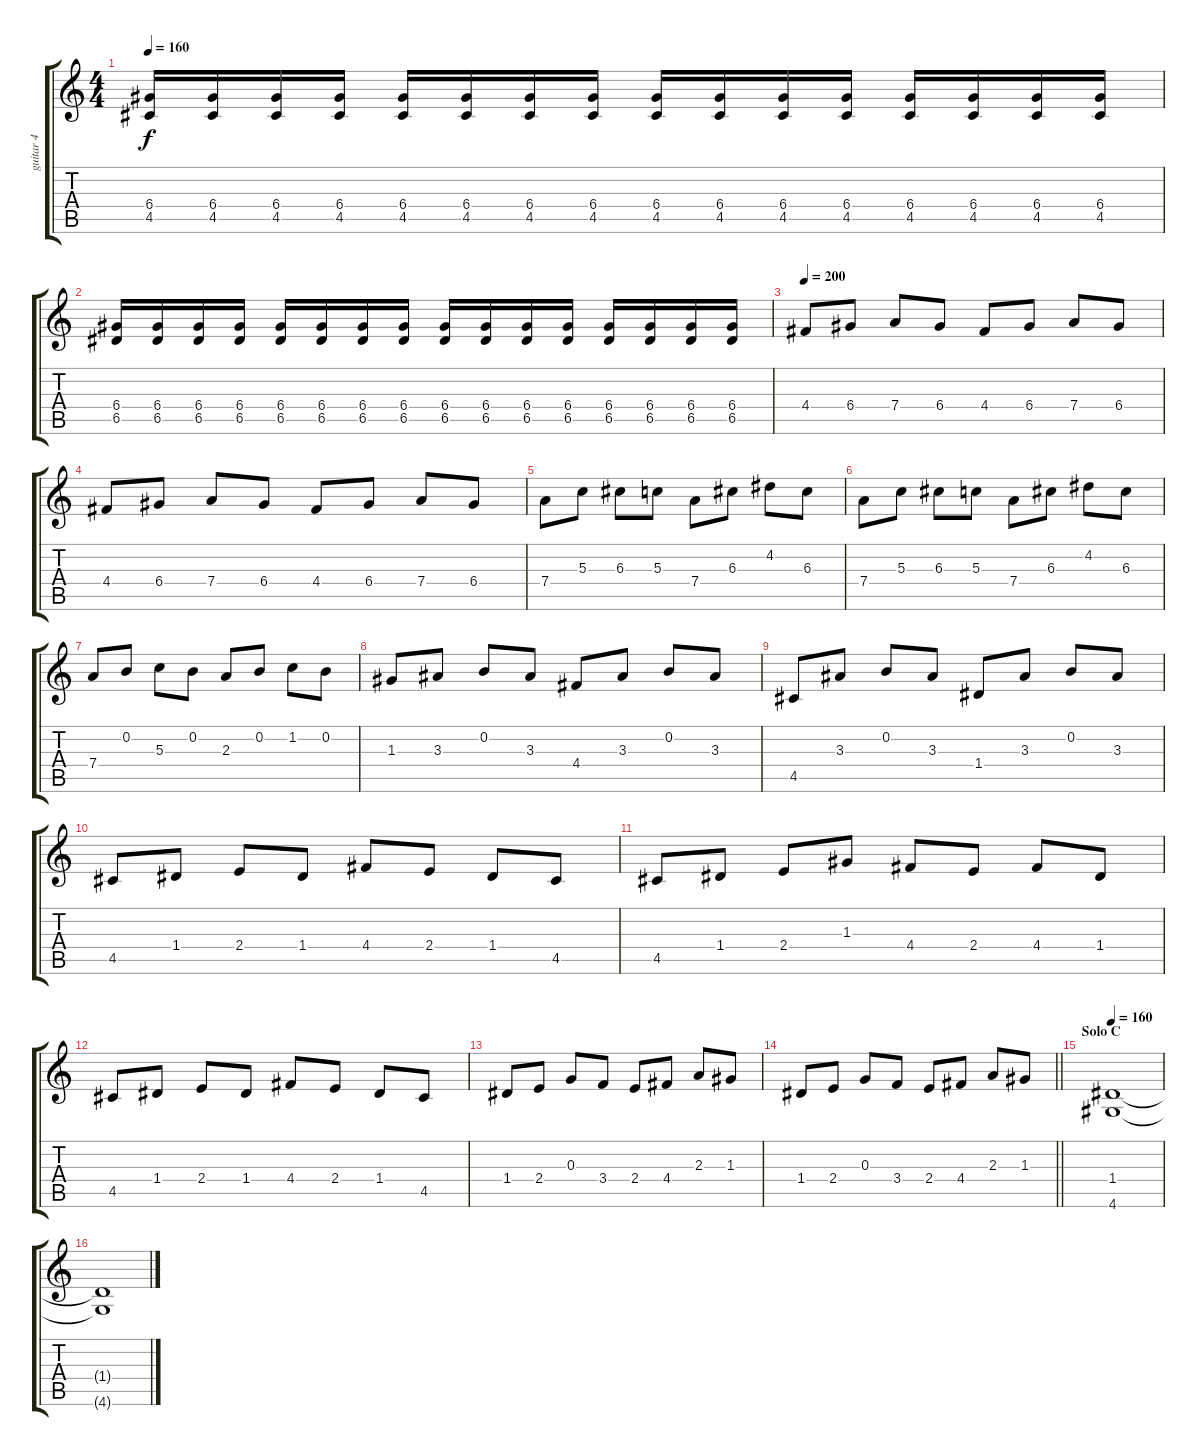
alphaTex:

\track ("guitar 4" "guitar 4") {instrument distortionguitar}
\staff {score tabs}
\tuning (E4 B3 G3 D3 A2 E2) {hide}
\ts (4 4)
\tempo 160
\clef g2
\ks c
(6.4 4.5).16{dy f} (6.4 4.5).16 (6.4 4.5).16 (6.4 4.5).16 (6.4 4.5).16 (6.4 4.5).16 (6.4 4.5).16 (6.4 4.5).16 (6.4 4.5).16 (6.4 4.5).16 (6.4 4.5).16 (6.4 4.5).16 (6.4 4.5).16 (6.4 4.5).16 (6.4 4.5).16 (6.4 4.5).16 |
(6.4 6.5).16 (6.4 6.5).16 (6.4 6.5).16 (6.4 6.5).16 (6.4 6.5).16 (6.4 6.5).16 (6.4 6.5).16 (6.4 6.5).16 (6.4 6.5).16 (6.4 6.5).16 (6.4 6.5).16 (6.4 6.5).16 (6.4 6.5).16 (6.4 6.5).16 (6.4 6.5).16 (6.4 6.5).16 |
\tempo 200
4.4.8 6.4.8 7.4.8 6.4.8 4.4.8 6.4.8 7.4.8 6.4.8 |
4.4.8 6.4.8 7.4.8 6.4.8 4.4.8 6.4.8 7.4.8 6.4.8 |
7.4.8 5.3.8 6.3.8 5.3.8 7.4.8 6.3.8 4.2.8 6.3.8 |
7.4.8 5.3.8 6.3.8 5.3.8 7.4.8 6.3.8 4.2.8 6.3.8 |
7.4.8 0.2.8 5.3.8 0.2.8 2.3.8 0.2.8 1.2.8 0.2.8 |
1.3.8 3.3.8 0.2.8 3.3.8 4.4.8 3.3.8 0.2.8 3.3.8 |
4.5.8 3.3.8 0.2.8 3.3.8 1.4.8 3.3.8 0.2.8 3.3.8 |
4.5.8 1.4.8 2.4.8 1.4.8 4.4.8 2.4.8 1.4.8 4.5.8 |
4.5.8 1.4.8 2.4.8 1.3.8 4.4.8 2.4.8 4.4.8 1.4.8 |
4.5.8 1.4.8 2.4.8 1.4.8 4.4.8 2.4.8 1.4.8 4.5.8 |
1.4.8 2.4.8 0.3.8 3.4.8 2.4.8 4.4.8 2.3.8 1.3.8 |
\barLineRight lightlight
1.4.8 2.4.8 0.3.8 3.4.8 2.4.8 4.4.8 2.3.8 1.3.8 |
\section ("" "Solo C")
\tempo 160
(1.4 4.6).1 |
(1.4{t} 4.6{t}).1
